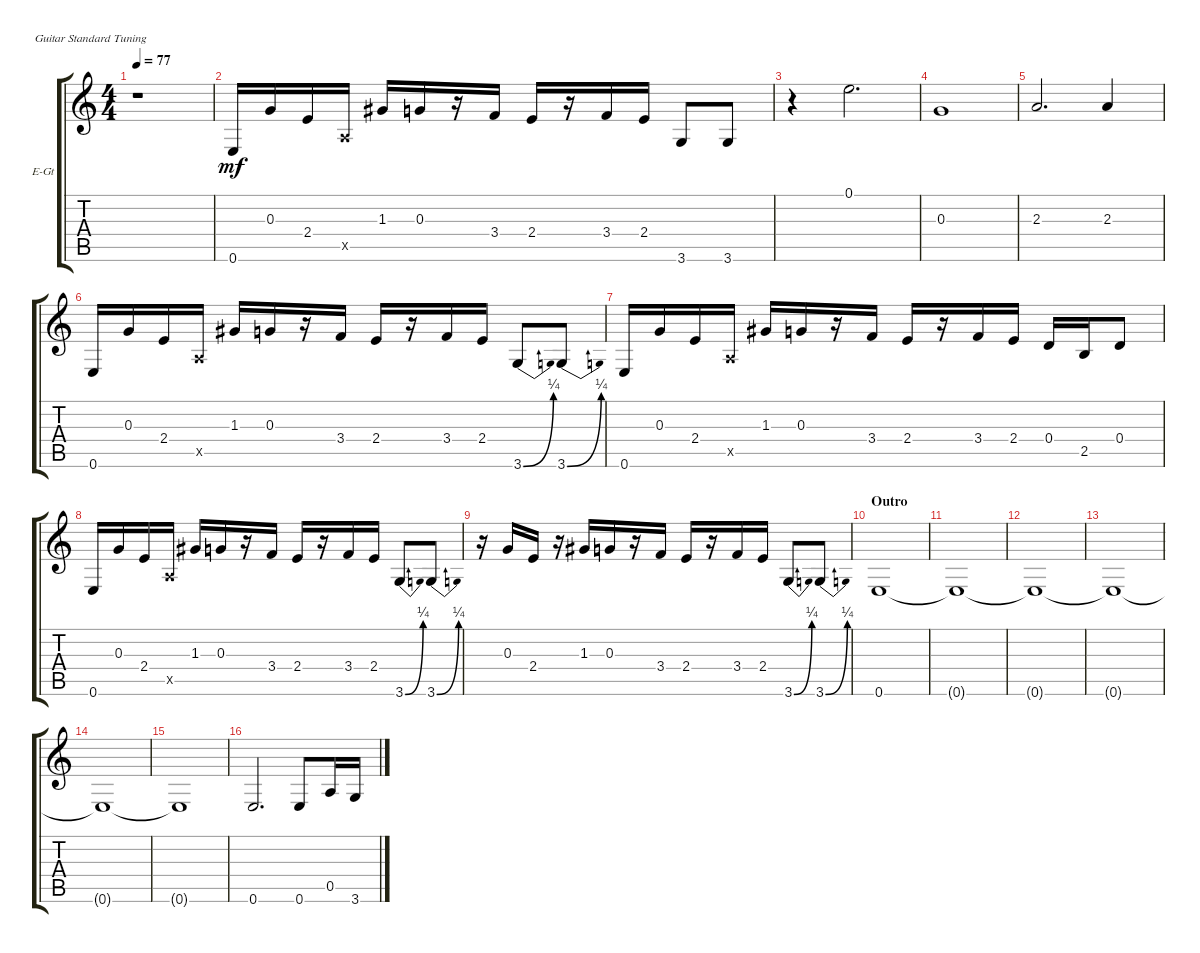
\bracketExtendMode groupsimilarinstruments
\firstSystemTrackNameOrientation horizontal
\otherSystemsTrackNameOrientation horizontal
\track ("Lead Guitar" "E-Gt") {instrument electricguitarclean}
\staff {score tabs}
\tuning (E4 B3 G3 D3 A2 E2)
\ts (4 4)
\tempo 77
\clef g2
\ks c
r.1{dy mf} |
0.6.16 0.3.16 2.4.16 0.5{x}.16 1.3.16 0.3.16 r.16 3.4.16 2.4.16 r.16 3.4.16 2.4.16 3.6.8 3.6.8 |
r.4 0.1.2{d} |
0.3.1 |
2.3.2{d} 2.3.4 |
0.6.16 0.3.16 2.4.16 0.5{x}.16 1.3.16 0.3.16 r.16 3.4.16 2.4.16 r.16 3.4.16 2.4.16 3.6{be (bend 0 0 13.2 1)}.8 3.6{be (bend 0 0 14.399999999999999 1)}.8 |
0.6.16 0.3.16 2.4.16 0.5{x}.16 1.3.16 0.3.16 r.16 3.4.16 2.4.16 r.16 3.4.16 2.4.16 0.4.16 2.5.16 0.4.8 |
0.6.16 0.3.16 2.4.16 0.5{x}.16 1.3.16 0.3.16 r.16 3.4.16 2.4.16 r.16 3.4.16 2.4.16 3.6{be (bend 0 0 13.2 1)}.8 3.6{be (bend 0 0 14.399999999999999 1)}.8 |
r.16 0.3.16 2.4.16 r.16 1.3.16 0.3.16 r.16 3.4.16 2.4.16 r.16 3.4.16 2.4.16 3.6{be (bend 0 0 13.2 1)}.8 3.6{be (bend 0 0 14.399999999999999 1)}.8 |
\section ("" "Outro")
0.6.1 |
0.6{t}.1 |
0.6{t}.1 |
0.6{t}.1 |
0.6{t}.1 |
0.6{t}.1 |
0.6.2{d} 0.6.8 0.5.16 3.6.16
